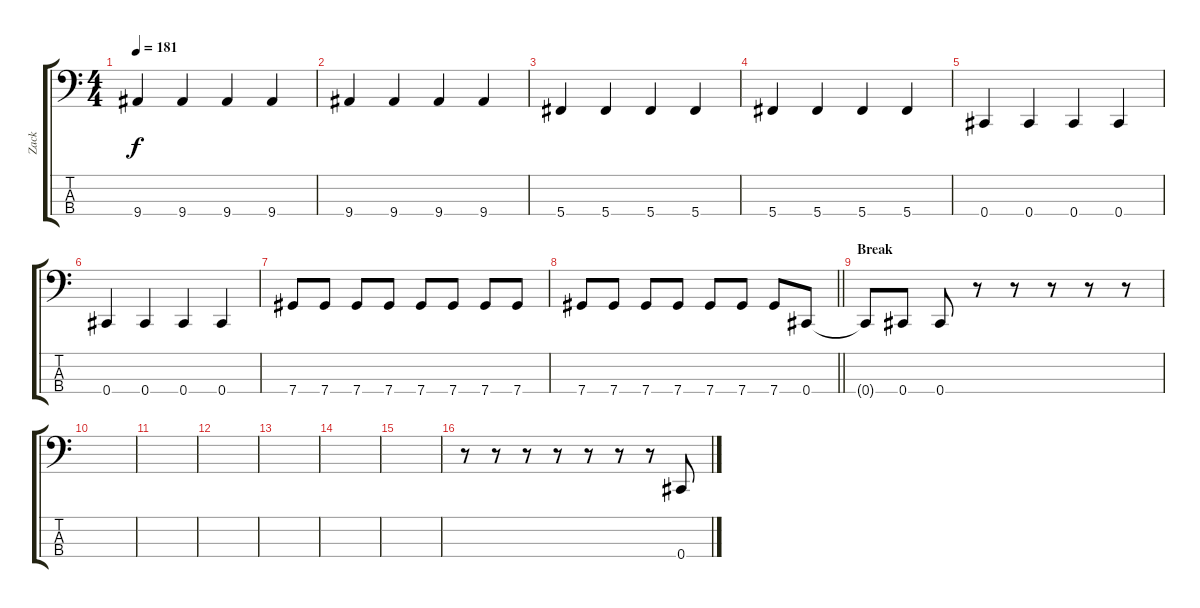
\track ("Zack" "Zack") {instrument electricbassfinger}
\staff {score tabs}
\tuning (Gb2 Db2 Ab1 Db1) {hide}
\ts (4 4)
\tempo 181
\clef f4
\ks c
9.4.4{dy f} 9.4.4 9.4.4 9.4.4 |
9.4.4 9.4.4 9.4.4 9.4.4 |
5.4.4 5.4.4 5.4.4 5.4.4 |
5.4.4 5.4.4 5.4.4 5.4.4 |
0.4.4 0.4.4 0.4.4 0.4.4 |
0.4.4 0.4.4 0.4.4 0.4.4 |
7.4.8 7.4.8 7.4.8 7.4.8 7.4.8 7.4.8 7.4.8 7.4.8 |
\barLineRight lightlight
7.4.8 7.4.8 7.4.8 7.4.8 7.4.8 7.4.8 7.4.8 0.4.8 |
\section ("" "Break")
0.4{t}.8 0.4.8 0.4.8 r.8 r.8 r.8 r.8 r.8 |
|
|
|
|
|
|
r.8 r.8 r.8 r.8 r.8 r.8 r.8 0.4.8
